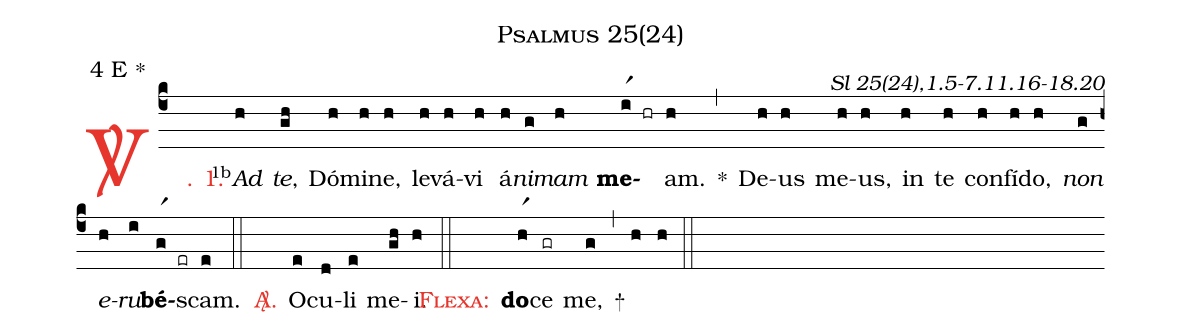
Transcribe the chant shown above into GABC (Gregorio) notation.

name: Psalmus 25(24);
mode: 4;
mode-differentia: E \GreStar;
commentary: Sl 25(24),1.5-7.11.16-18.20;
%%
(c4)

<c><sp>V/</sp>. 1.</c>() <v>\VSup{1b}</v><i>Ad</i>(h) <i>te</i>,(gh) Dó(h)mi(h)ne,(h) le(h)vá(h)vi(h) á(h)<i>ni</i>(g)<i>mam</i>(h) <b>me</b>(ir1 hr)am.(h) *(,) De(h)us(h) me(h)us,(h) in(h) te(h) con(h)fí(h)do,(h) <i>non</i>(g) <i>e</i>(h)<i>ru</i>(i)<b>bé</b>(gr1 er)scam.(e)

(::)

<nlba><c><sp>A/</sp>.</c>() O</nlba>(e)cu(d)li(e) me(gh)i.(h)

(::)

<c><sc>Flexa</sc>:</c>() <b>do</b>(hr1)ce(gr) me,(g) +(,) (h) (h)

(::)
